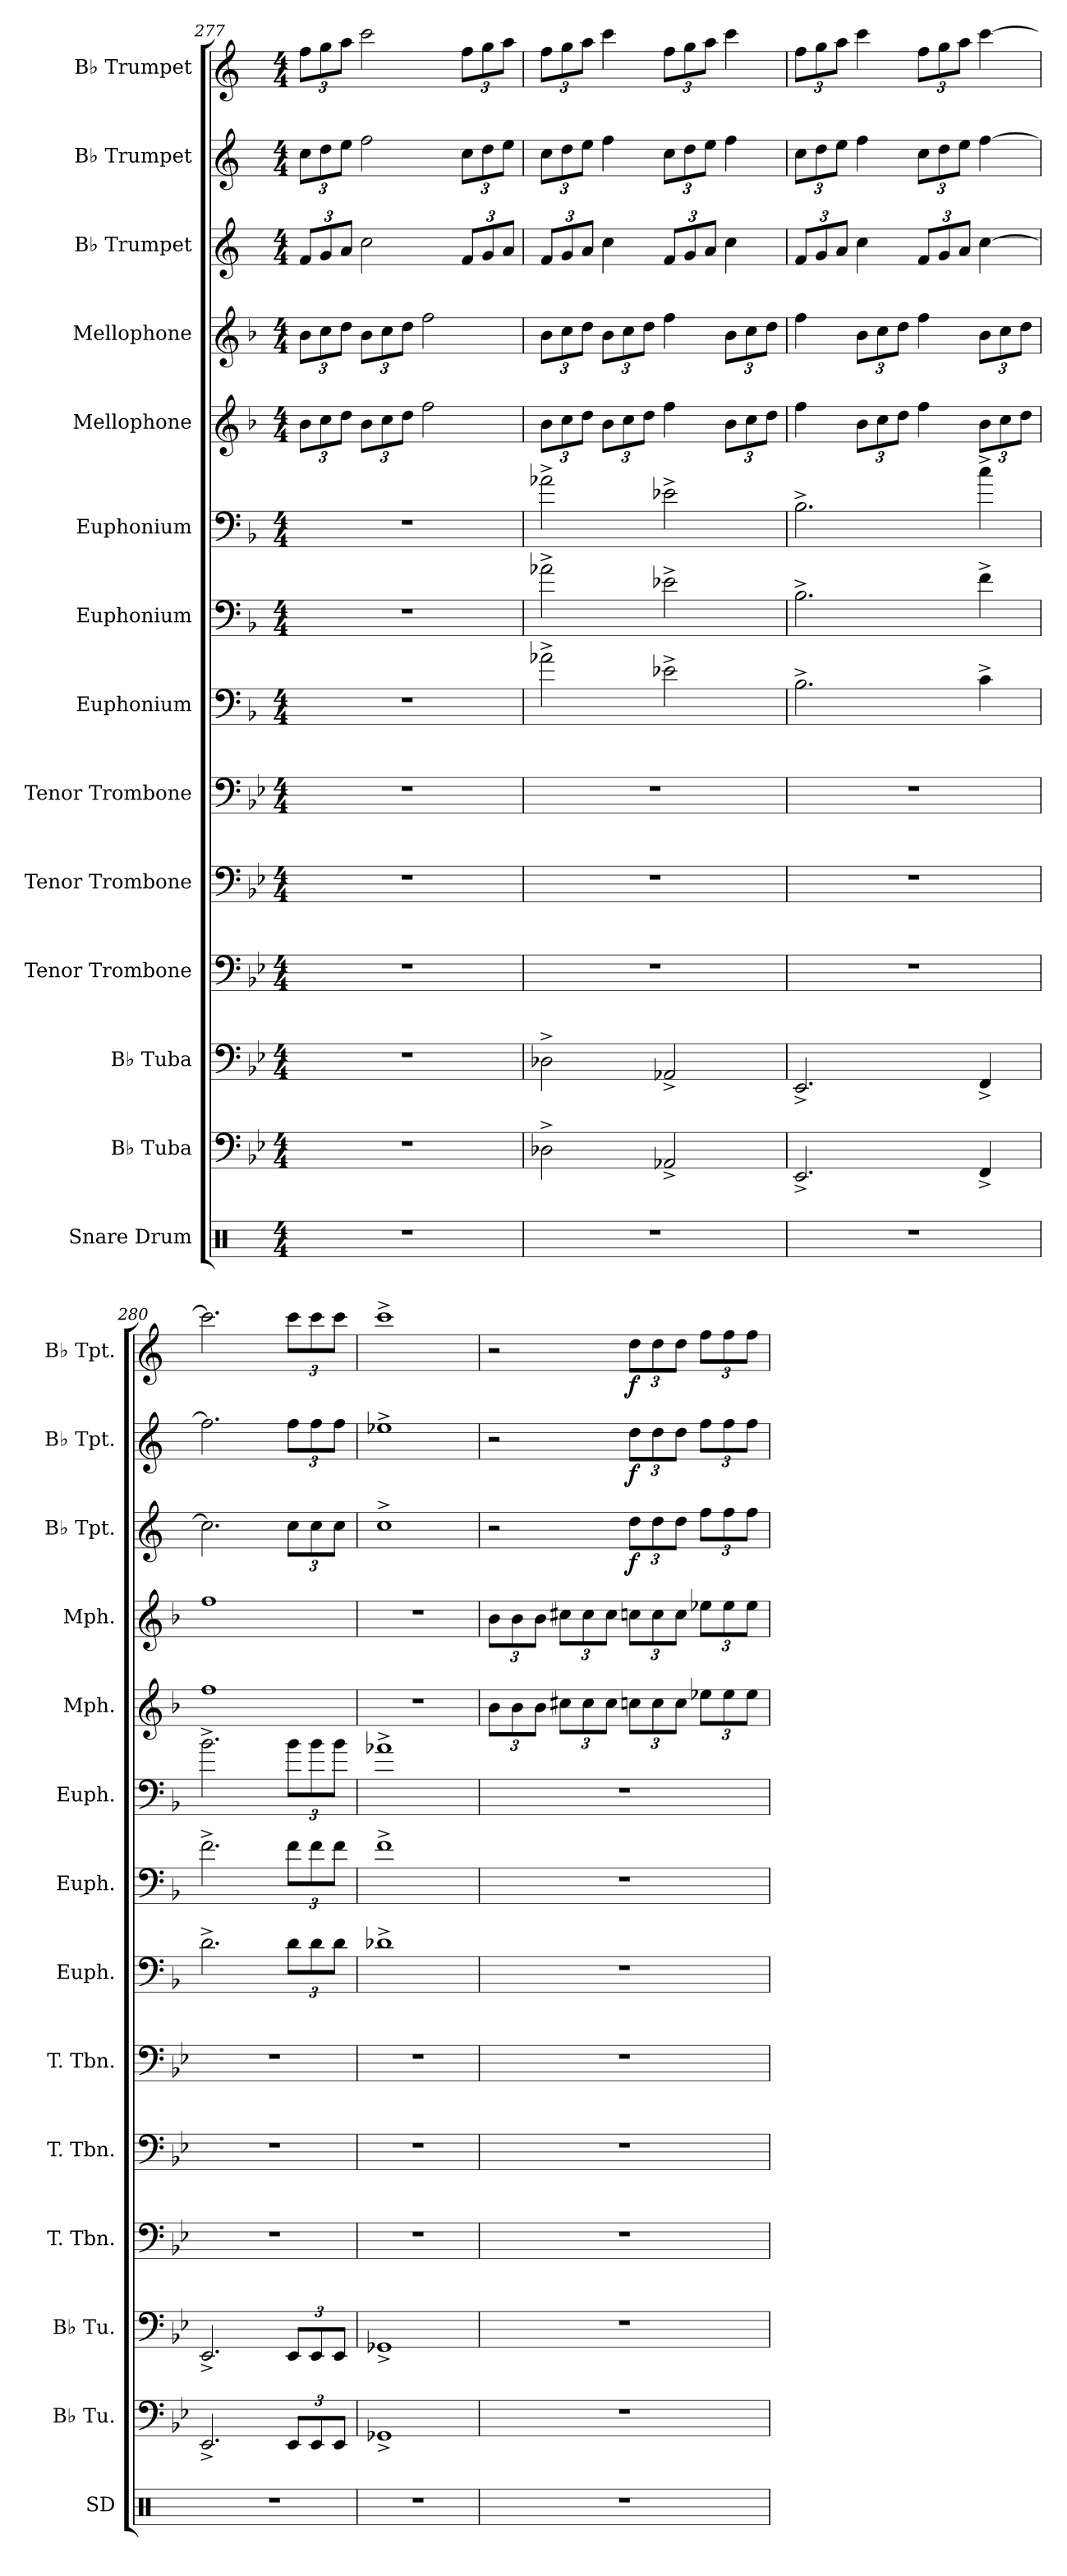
**kern	**kern	**kern	**kern	**kern	**kern	**kern	**kern	**kern	**kern	**kern	**kern	**dynam	**kern	**dynam	**kern	**dynam
*part14	*part13	*part12	*part11	*part10	*part9	*part8	*part7	*part6	*part5	*part4	*part3	*part3	*part2	*part2	*part1	*part1
*staff14	*staff13	*staff12	*staff11	*staff10	*staff9	*staff8	*staff7	*staff6	*staff5	*staff4	*staff3	*staff3	*staff2	*staff2	*staff1	*staff1
*I"Snare Drum	*I"B♭ Tuba	*I"B♭ Tuba	*I"Tenor Trombone	*I"Tenor Trombone	*I"Tenor Trombone	*I"Euphonium	*I"Euphonium	*I"Euphonium	*I"Mellophone	*I"Mellophone	*I"B♭ Trumpet	*	*I"B♭ Trumpet	*	*I"B♭ Trumpet	*
*I'SD	*I'B♭ Tu.	*I'B♭ Tu.	*I'T. Tbn.	*I'T. Tbn.	*I'T. Tbn.	*I'Euph.	*I'Euph.	*I'Euph.	*I'Mph.	*I'Mph.	*I'B♭ Tpt.	*	*I'B♭ Tpt.	*	*I'B♭ Tpt.	*
!!LO:PB:g=z
*clefX	*clefF4	*clefF4	*clefF4	*clefF4	*clefF4	*clefF4	*clefF4	*clefF4	*clefG2	*clefG2	*clefG2	*	*clefG2	*	*clefG2	*
*	*	*	*	*	*	*ITrd4c7	*ITrd4c7	*ITrd4c7	*ITrd4c7	*ITrd4c7	*ITrd1c2	*	*ITrd1c2	*	*ITrd1c2	*
*k[]	*k[b-e-]	*k[b-e-]	*k[b-e-]	*k[b-e-]	*k[b-e-]	*k[b-e-]	*k[b-e-]	*k[b-e-]	*k[b-e-]	*k[b-e-]	*k[b-e-]	*	*k[b-e-]	*	*k[b-e-]	*
*M4/4	*M4/4	*M4/4	*M4/4	*M4/4	*M4/4	*M4/4	*M4/4	*M4/4	*M4/4	*M4/4	*M4/4	*	*M4/4	*	*M4/4	*
*	*	*	*	*	*	*	*	*	*Xbrackettup	*Xbrackettup	*Xbrackettup	*	*Xbrackettup	*	*Xbrackettup	*
=277	=277	=277	=277	=277	=277	=277	=277	=277	=277	=277	=277	=277	=277	=277	=277	=277
1r	1r	1r	1r	1r	1r	1r	1r	1r	12e-\L	12e-\L	12e-/L	.	12b-\L	.	12ee-\L	.
.	.	.	.	.	.	.	.	.	12f\	12f\	12f/	.	12cc\	.	12ff\	.
.	.	.	.	.	.	.	.	.	12g\J	12g\J	12g/J	.	12dd\J	.	12gg\J	.
.	.	.	.	.	.	.	.	.	12e-\L	12e-\L	2b-\	.	2ee-\	.	2bb-\	.
.	.	.	.	.	.	.	.	.	12f\	12f\	.	.	.	.	.	.
.	.	.	.	.	.	.	.	.	12g\J	12g\J	.	.	.	.	.	.
.	.	.	.	.	.	.	.	.	2b-\	2b-\	.	.	.	.	.	.
.	.	.	.	.	.	.	.	.	.	.	12e-/L	.	12b-\L	.	12ee-\L	.
.	.	.	.	.	.	.	.	.	.	.	12f/	.	12cc\	.	12ff\	.
.	.	.	.	.	.	.	.	.	.	.	12g/J	.	12dd\J	.	12gg\J	.
=278	=278	=278	=278	=278	=278	=278	=278	=278	=278	=278	=278	=278	=278	=278	=278	=278
1r	2D-X^\	2D-X^\	1r	1r	1r	2d-X^\	2d-X^\	2d-X^\	12e-\L	12e-\L	12e-/L	.	12b-\L	.	12ee-\L	.
.	.	.	.	.	.	.	.	.	12f\	12f\	12f/	.	12cc\	.	12ff\	.
.	.	.	.	.	.	.	.	.	12g\J	12g\J	12g/J	.	12dd\J	.	12gg\J	.
.	.	.	.	.	.	.	.	.	12e-\L	12e-\L	4b-\	.	4ee-\	.	4bb-\	.
.	.	.	.	.	.	.	.	.	12f\	12f\	.	.	.	.	.	.
.	.	.	.	.	.	.	.	.	12g\J	12g\J	.	.	.	.	.	.
.	2AA-X^/	2AA-X^/	.	.	.	2A-X^\	2A-X^\	2A-X^\	4b-\	4b-\	12e-/L	.	12b-\L	.	12ee-\L	.
.	.	.	.	.	.	.	.	.	.	.	12f/	.	12cc\	.	12ff\	.
.	.	.	.	.	.	.	.	.	.	.	12g/J	.	12dd\J	.	12gg\J	.
.	.	.	.	.	.	.	.	.	12e-\L	12e-\L	4b-\	.	4ee-\	.	4bb-\	.
.	.	.	.	.	.	.	.	.	12f\	12f\	.	.	.	.	.	.
.	.	.	.	.	.	.	.	.	12g\J	12g\J	.	.	.	.	.	.
=279	=279	=279	=279	=279	=279	=279	=279	=279	=279	=279	=279	=279	=279	=279	=279	=279
1r	2.EE-^/	2.EE-^/	1r	1r	1r	2.E-^\	2.E-^\	2.E-^\	4b-\	4b-\	12e-/L	.	12b-\L	.	12ee-\L	.
.	.	.	.	.	.	.	.	.	.	.	12f/	.	12cc\	.	12ff\	.
.	.	.	.	.	.	.	.	.	.	.	12g/J	.	12dd\J	.	12gg\J	.
.	.	.	.	.	.	.	.	.	12e-\L	12e-\L	4b-\	.	4ee-\	.	4bb-\	.
.	.	.	.	.	.	.	.	.	12f\	12f\	.	.	.	.	.	.
.	.	.	.	.	.	.	.	.	12g\J	12g\J	.	.	.	.	.	.
.	.	.	.	.	.	.	.	.	4b-\	4b-\	12e-/L	.	12b-\L	.	12ee-\L	.
.	.	.	.	.	.	.	.	.	.	.	12f/	.	12cc\	.	12ff\	.
.	.	.	.	.	.	.	.	.	.	.	12g/J	.	12dd\J	.	12gg\J	.
.	4FF^/	4FF^/	.	.	.	4F^\	4B-^\	4f^\	12e-\L	12e-\L	[4b-\	.	[4ee-\	.	[4bb-\	.
.	.	.	.	.	.	.	.	.	12f\	12f\	.	.	.	.	.	.
.	.	.	.	.	.	.	.	.	12g\J	12g\J	.	.	.	.	.	.
=280	=280	=280	=280	=280	=280	=280	=280	=280	=280	=280	=280	=280	=280	=280	=280	=280
1r	2.EE-^/	2.EE-^/	1r	1r	1r	2.G^\	2.B-^\	2.e-^\	1b-	1b-	2.b-\]	.	2.ee-\]	.	2.bb-\]	.
*	*Xbrackettup	*Xbrackettup	*	*	*	*Xbrackettup	*Xbrackettup	*Xbrackettup	*	*	*	*	*	*	*	*
.	12EE-/L	12EE-/L	.	.	.	12G\L	12B-\L	12e-\L	.	.	12b-\L	.	12ee-\L	.	12bb-\L	.
.	12EE-/	12EE-/	.	.	.	12G\	12B-\	12e-\	.	.	12b-\	.	12ee-\	.	12bb-\	.
.	12EE-/J	12EE-/J	.	.	.	12G\J	12B-\J	12e-\J	.	.	12b-\J	.	12ee-\J	.	12bb-\J	.
=281	=281	=281	=281	=281	=281	=281	=281	=281	=281	=281	=281	=281	=281	=281	=281	=281
1r	1GG-X^	1GG-X^	1r	1r	1r	1G-X^	1B-^	1d-X^	1r	1r	1b-^	.	1dd-X^	.	1bb-^	.
!!LO:PB:g=z
=282	=282	=282	=282	=282	=282	=282	=282	=282	=282	=282	=282	=282	=282	=282	=282	=282
1r	1r	1r	1r	1r	1r	1r	1r	1r	12e-\L	12e-\L	2r	.	2r	.	2r	.
.	.	.	.	.	.	.	.	.	12e-\	12e-\	.	.	.	.	.	.
.	.	.	.	.	.	.	.	.	12e-\J	12e-\J	.	.	.	.	.	.
.	.	.	.	.	.	.	.	.	12f#X\L	12f#X\L	.	.	.	.	.	.
.	.	.	.	.	.	.	.	.	12f#\	12f#\	.	.	.	.	.	.
.	.	.	.	.	.	.	.	.	12f#\J	12f#\J	.	.	.	.	.	.
!	!	!	!	!	!	!	!	!	!	!	!	!LO:DY:b	!	!LO:DY:b	!	!LO:DY:b
.	.	.	.	.	.	.	.	.	12fn\L	12fn\L	12cc\L	f	12cc\L	f	12cc\L	f
.	.	.	.	.	.	.	.	.	12f\	12f\	12cc\	.	12cc\	.	12cc\	.
.	.	.	.	.	.	.	.	.	12f\J	12f\J	12cc\J	.	12cc\J	.	12cc\J	.
.	.	.	.	.	.	.	.	.	12a-X\L	12a-X\L	12ee-\L	.	12ee-\L	.	12ee-\L	.
.	.	.	.	.	.	.	.	.	12a-\	12a-\	12ee-\	.	12ee-\	.	12ee-\	.
.	.	.	.	.	.	.	.	.	12a-\J	12a-\J	12ee-\J	.	12ee-\J	.	12ee-\J	.
=	=	=	=	=	=	=	=	=	=	=	=	=	=	=	=	=
*-	*-	*-	*-	*-	*-	*-	*-	*-	*-	*-	*-	*-	*-	*-	*-	*-
